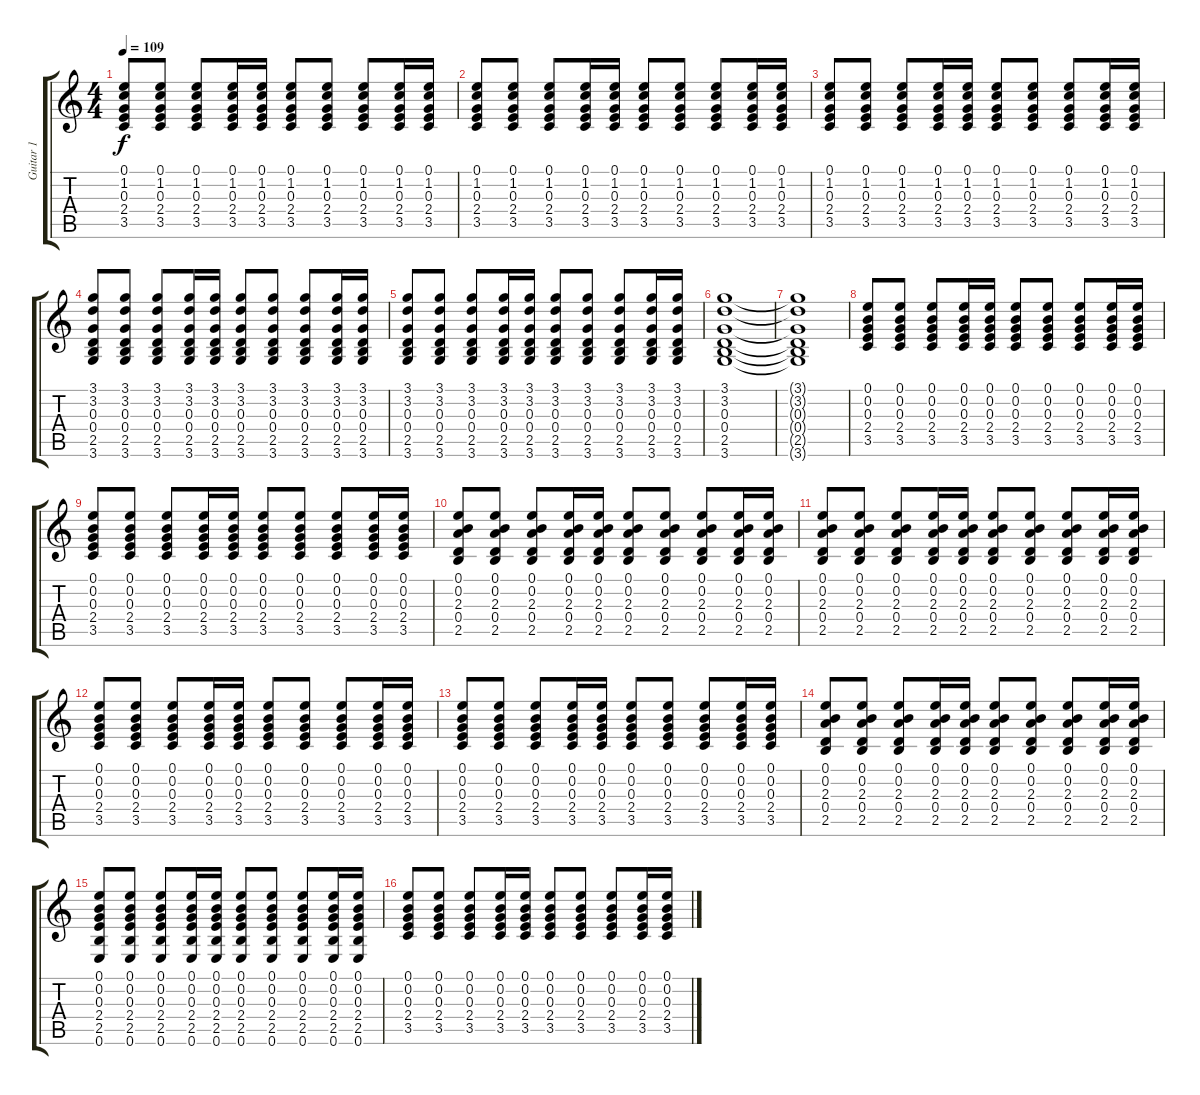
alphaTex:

\track ("Guitar 1" "Guitar 1") {instrument acousticguitarsteel}
\staff {score tabs}
\tuning (E4 B3 G3 D3 A2 E2) {hide}
\ts (4 4)
\tempo 109
\clef g2
\ks c
(0.1 1.2 0.3 2.4 3.5).8{dy f} (0.1 1.2 0.3 2.4 3.5).8 (0.1 1.2 0.3 2.4 3.5).8 (0.1 1.2 0.3 2.4 3.5).16 (0.1 1.2 0.3 2.4 3.5).16 (0.1 1.2 0.3 2.4 3.5).8 (0.1 1.2 0.3 2.4 3.5).8 (0.1 1.2 0.3 2.4 3.5).8 (0.1 1.2 0.3 2.4 3.5).16 (0.1 1.2 0.3 2.4 3.5).16 |
(0.1 1.2 0.3 2.4 3.5).8 (0.1 1.2 0.3 2.4 3.5).8 (0.1 1.2 0.3 2.4 3.5).8 (0.1 1.2 0.3 2.4 3.5).16 (0.1 1.2 0.3 2.4 3.5).16 (0.1 1.2 0.3 2.4 3.5).8 (0.1 1.2 0.3 2.4 3.5).8 (0.1 1.2 0.3 2.4 3.5).8 (0.1 1.2 0.3 2.4 3.5).16 (0.1 1.2 0.3 2.4 3.5).16 |
(0.1 1.2 0.3 2.4 3.5).8 (0.1 1.2 0.3 2.4 3.5).8 (0.1 1.2 0.3 2.4 3.5).8 (0.1 1.2 0.3 2.4 3.5).16 (0.1 1.2 0.3 2.4 3.5).16 (0.1 1.2 0.3 2.4 3.5).8 (0.1 1.2 0.3 2.4 3.5).8 (0.1 1.2 0.3 2.4 3.5).8 (0.1 1.2 0.3 2.4 3.5).16 (0.1 1.2 0.3 2.4 3.5).16 |
(3.1 3.2 0.3 0.4 2.5 3.6).8 (3.1 3.2 0.3 0.4 2.5 3.6).8 (3.1 3.2 0.3 0.4 2.5 3.6).8 (3.1 3.2 0.3 0.4 2.5 3.6).16 (3.1 3.2 0.3 0.4 2.5 3.6).16 (3.1 3.2 0.3 0.4 2.5 3.6).8 (3.1 3.2 0.3 0.4 2.5 3.6).8 (3.1 3.2 0.3 0.4 2.5 3.6).8 (3.1 3.2 0.3 0.4 2.5 3.6).16 (3.1 3.2 0.3 0.4 2.5 3.6).16 |
(3.1 3.2 0.3 0.4 2.5 3.6).8 (3.1 3.2 0.3 0.4 2.5 3.6).8 (3.1 3.2 0.3 0.4 2.5 3.6).8 (3.1 3.2 0.3 0.4 2.5 3.6).16 (3.1 3.2 0.3 0.4 2.5 3.6).16 (3.1 3.2 0.3 0.4 2.5 3.6).8 (3.1 3.2 0.3 0.4 2.5 3.6).8 (3.1 3.2 0.3 0.4 2.5 3.6).8 (3.1 3.2 0.3 0.4 2.5 3.6).16 (3.1 3.2 0.3 0.4 2.5 3.6).16 |
(3.1 3.2 0.3 0.4 2.5 3.6).1 |
(3.1{t} 3.2{t} 0.3{t} 0.4{t} 2.5{t} 3.6{t}).1 |
(0.1 0.2 0.3 2.4 3.5).8 (0.1 0.2 0.3 2.4 3.5).8 (0.1 0.2 0.3 2.4 3.5).8 (0.1 0.2 0.3 2.4 3.5).16 (0.1 0.2 0.3 2.4 3.5).16 (0.1 0.2 0.3 2.4 3.5).8 (0.1 0.2 0.3 2.4 3.5).8 (0.1 0.2 0.3 2.4 3.5).8 (0.1 0.2 0.3 2.4 3.5).16 (0.1 0.2 0.3 2.4 3.5).16 |
(0.1 0.2 0.3 2.4 3.5).8 (0.1 0.2 0.3 2.4 3.5).8 (0.1 0.2 0.3 2.4 3.5).8 (0.1 0.2 0.3 2.4 3.5).16 (0.1 0.2 0.3 2.4 3.5).16 (0.1 0.2 0.3 2.4 3.5).8 (0.1 0.2 0.3 2.4 3.5).8 (0.1 0.2 0.3 2.4 3.5).8 (0.1 0.2 0.3 2.4 3.5).16 (0.1 0.2 0.3 2.4 3.5).16 |
(0.1 0.2 2.3 0.4 2.5).8 (0.1 0.2 2.3 0.4 2.5).8 (0.1 0.2 2.3 0.4 2.5).8 (0.1 0.2 2.3 0.4 2.5).16 (0.1 0.2 2.3 0.4 2.5).16 (0.1 0.2 2.3 0.4 2.5).8 (0.1 0.2 2.3 0.4 2.5).8 (0.1 0.2 2.3 0.4 2.5).8 (0.1 0.2 2.3 0.4 2.5).16 (0.1 0.2 2.3 0.4 2.5).16 |
(0.1 0.2 2.3 0.4 2.5).8 (0.1 0.2 2.3 0.4 2.5).8 (0.1 0.2 2.3 0.4 2.5).8 (0.1 0.2 2.3 0.4 2.5).16 (0.1 0.2 2.3 0.4 2.5).16 (0.1 0.2 2.3 0.4 2.5).8 (0.1 0.2 2.3 0.4 2.5).8 (0.1 0.2 2.3 0.4 2.5).8 (0.1 0.2 2.3 0.4 2.5).16 (0.1 0.2 2.3 0.4 2.5).16 |
(0.1 0.2 0.3 2.4 3.5).8 (0.1 0.2 0.3 2.4 3.5).8 (0.1 0.2 0.3 2.4 3.5).8 (0.1 0.2 0.3 2.4 3.5).16 (0.1 0.2 0.3 2.4 3.5).16 (0.1 0.2 0.3 2.4 3.5).8 (0.1 0.2 0.3 2.4 3.5).8 (0.1 0.2 0.3 2.4 3.5).8 (0.1 0.2 0.3 2.4 3.5).16 (0.1 0.2 0.3 2.4 3.5).16 |
(0.1 0.2 0.3 2.4 3.5).8 (0.1 0.2 0.3 2.4 3.5).8 (0.1 0.2 0.3 2.4 3.5).8 (0.1 0.2 0.3 2.4 3.5).16 (0.1 0.2 0.3 2.4 3.5).16 (0.1 0.2 0.3 2.4 3.5).8 (0.1 0.2 0.3 2.4 3.5).8 (0.1 0.2 0.3 2.4 3.5).8 (0.1 0.2 0.3 2.4 3.5).16 (0.1 0.2 0.3 2.4 3.5).16 |
(0.1 0.2 2.3 0.4 2.5).8 (0.1 0.2 2.3 0.4 2.5).8 (0.1 0.2 2.3 0.4 2.5).8 (0.1 0.2 2.3 0.4 2.5).16 (0.1 0.2 2.3 0.4 2.5).16 (0.1 0.2 2.3 0.4 2.5).8 (0.1 0.2 2.3 0.4 2.5).8 (0.1 0.2 2.3 0.4 2.5).8 (0.1 0.2 2.3 0.4 2.5).16 (0.1 0.2 2.3 0.4 2.5).16 |
(0.1 0.2 0.3 2.4 2.5 0.6).8 (0.1 0.2 0.3 2.4 2.5 0.6).8 (0.1 0.2 0.3 2.4 2.5 0.6).8 (0.1 0.2 0.3 2.4 2.5 0.6).16 (0.1 0.2 0.3 2.4 2.5 0.6).16 (0.1 0.2 0.3 2.4 2.5 0.6).8 (0.1 0.2 0.3 2.4 2.5 0.6).8 (0.1 0.2 0.3 2.4 2.5 0.6).8 (0.1 0.2 0.3 2.4 2.5 0.6).16 (0.1 0.2 0.3 2.4 2.5 0.6).16 |
(0.1 0.2 0.3 2.4 3.5).8 (0.1 0.2 0.3 2.4 3.5).8 (0.1 0.2 0.3 2.4 3.5).8 (0.1 0.2 0.3 2.4 3.5).16 (0.1 0.2 0.3 2.4 3.5).16 (0.1 0.2 0.3 2.4 3.5).8 (0.1 0.2 0.3 2.4 3.5).8 (0.1 0.2 0.3 2.4 3.5).8 (0.1 0.2 0.3 2.4 3.5).16 (0.1 0.2 0.3 2.4 3.5).16
